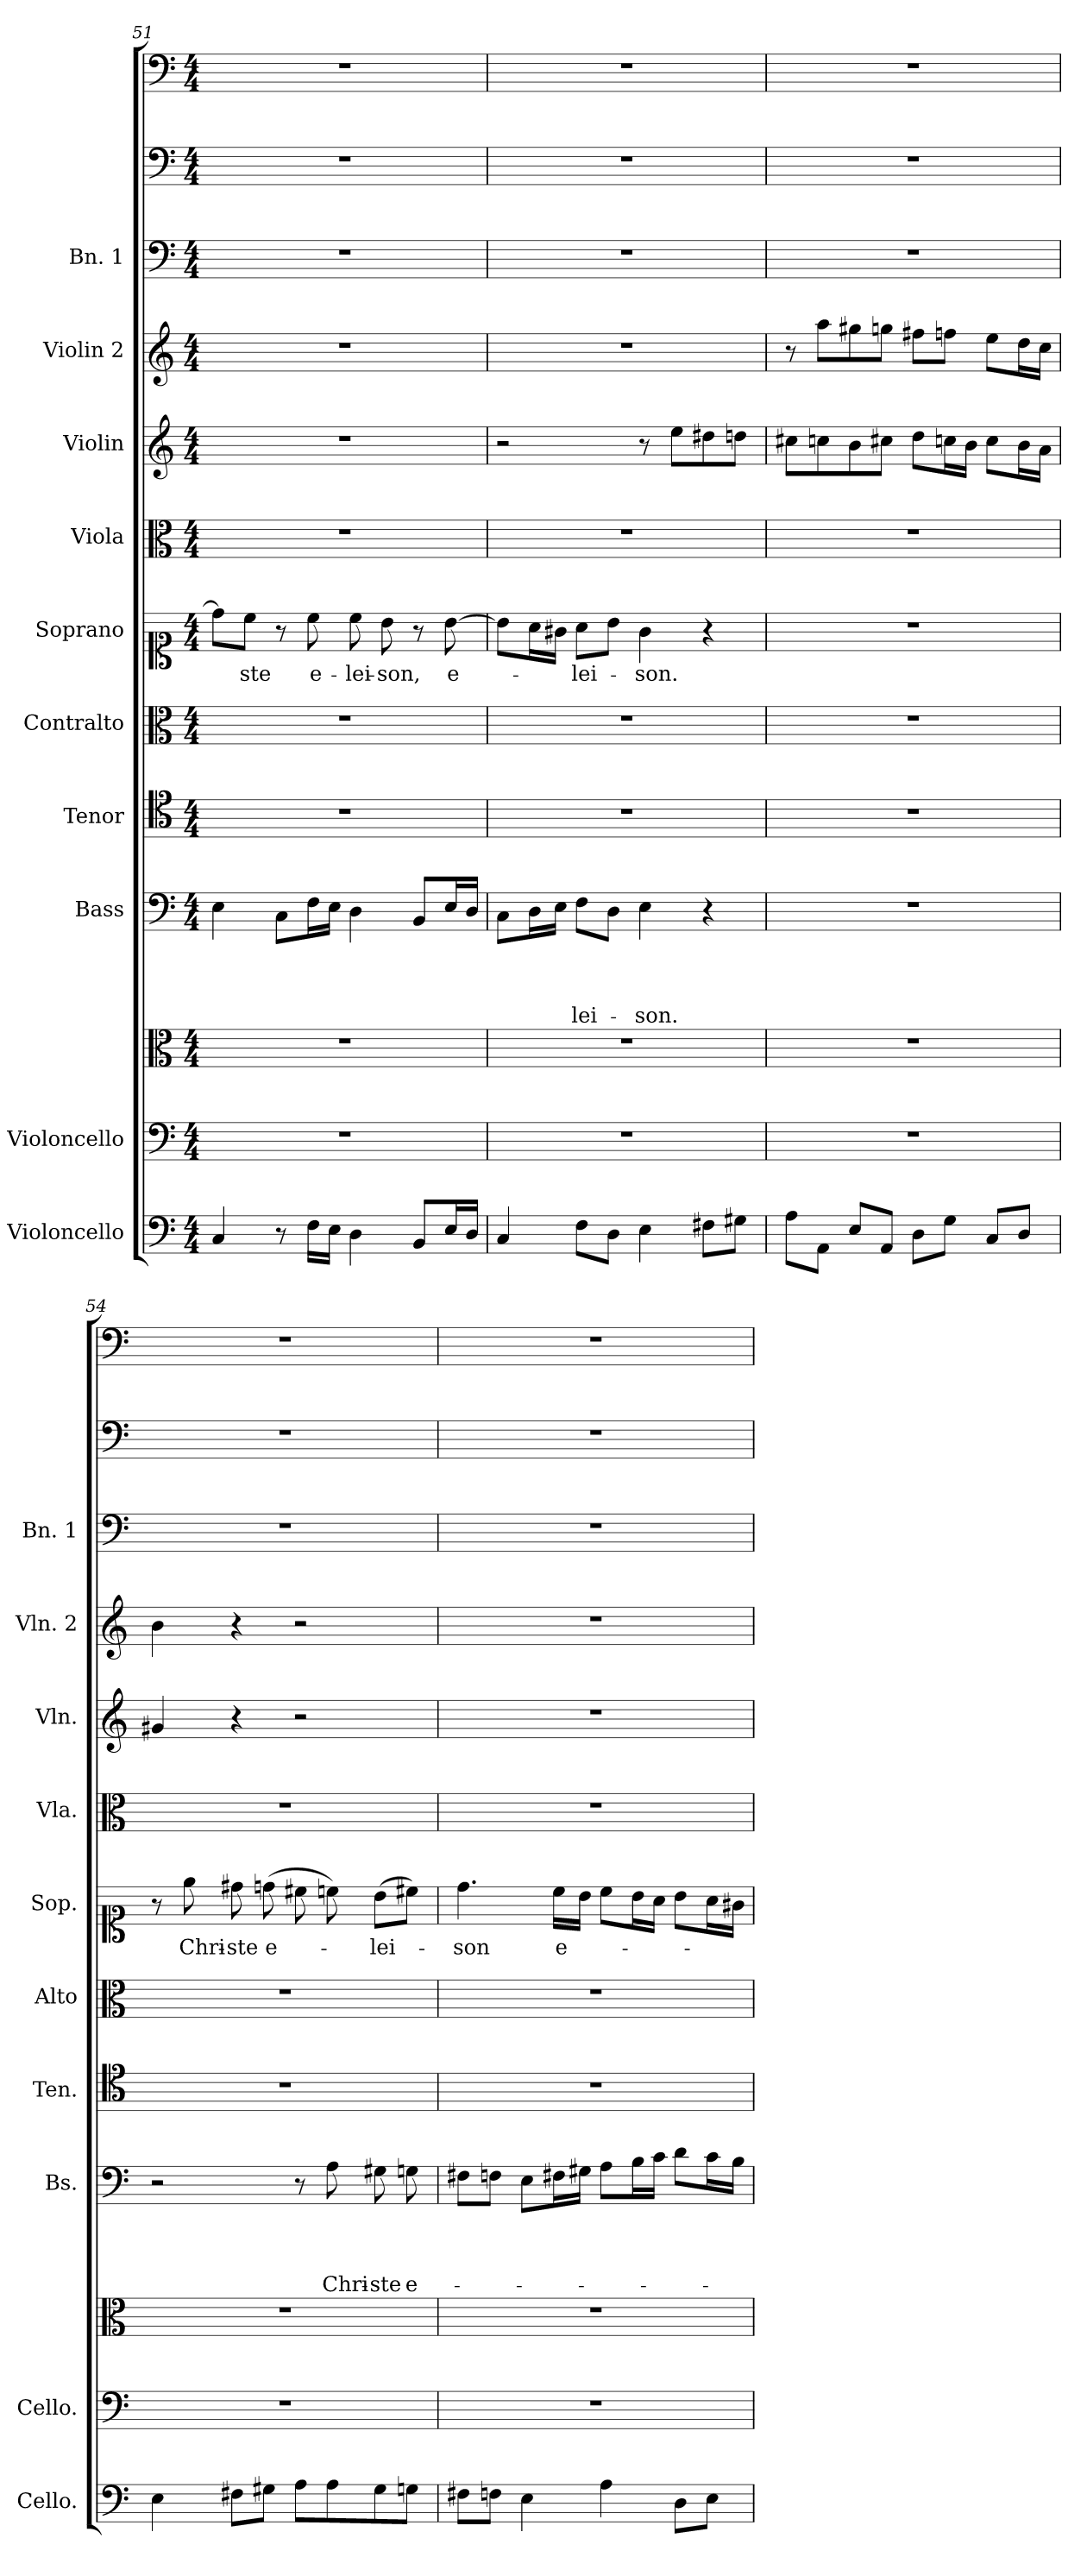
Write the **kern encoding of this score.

**kern	**kern	**kern	**kern	**text	**text	**text	**text	**kern	**kern	**kern	**text	**kern	**kern	**kern	**kern	**kern	**kern
*part13	*part12	*part11	*part10	*part10	*part10	*part10	*part10	*part9	*part8	*part7	*part7	*part6	*part5	*part4	*part3	*part2	*part1
*staff13	*staff12	*staff11	*staff10	*staff10	*staff10	*staff10	*staff10	*staff9	*staff8	*staff7	*staff7	*staff6	*staff5	*staff4	*staff3	*staff2	*staff1
*I"Violoncello	*I"Violoncello	*	*I"Bass	*	*	*	*	*I"Tenor	*I"Contralto	*I"Soprano	*	*I"Viola	*I"Violin	*I"Violin 2	*I"Bn. 1	*	*
*I'Cello.	*I'Cello.	*	*I'Bs.	*	*	*	*	*I'Ten.	*I'Alto	*I'Sop.	*	*I'Vla.	*I'Vln.	*I'Vln. 2	*I'Bn. 1	*	*
*clefF4	*clefF4	*clefC3	*clefF4	*	*	*	*	*clefC4	*clefC3	*clefC1	*	*clefC3	*clefG2	*clefG2	*clefF4	*clefF4	*clefF4
*	*	*	*	*	*	*	*	*ITrd7c12	*	*	*	*	*	*	*	*	*
*k[]	*k[]	*k[]	*k[]	*	*	*	*	*k[]	*k[]	*k[]	*	*k[]	*k[]	*k[]	*k[]	*k[]	*k[]
*C:	*C:	*C:	*C:	*	*	*	*	*C:	*C:	*C:	*	*C:	*C:	*C:	*C:	*C:	*C:
*M4/4	*M4/4	*M4/4	*M4/4	*	*	*	*	*M4/4	*M4/4	*M4/4	*	*M4/4	*M4/4	*M4/4	*M4/4	*M4/4	*M4/4
=51	=51	=51	=51	=51	=51	=51	=51	=51	=51	=51	=51	=51	=51	=51	=51	=51	=51
4C/	1r	1r	4E\	.	.	.	.	1r	1r	8dd\L]	.	1r	1r	1r	1r	1r	1r
!	!	!	!	!	!	!	!	!	!	!	!LO:LY:b	!	!	!	!	!	!
.	.	.	.	.	.	.	.	.	.	8cc\J	-ste	.	.	.	.	.	.
8r	.	.	8C\L	.	.	.	.	.	.	8r	.	.	.	.	.	.	.
!	!	!	!	!	!	!	!	!	!	!	!LO:LY:b	!	!	!	!	!	!
16F\LL	.	.	16F\L	.	.	.	.	.	.	8cc\	e-	.	.	.	.	.	.
16E\JJ	.	.	16E\JJ	.	.	.	.	.	.	.	.	.	.	.	.	.	.
!	!	!	!	!	!	!	!	!	!	!	!LO:LY:b	!	!	!	!	!	!
4D\	.	.	4D\	.	.	.	.	.	.	8cc\	-lei-	.	.	.	.	.	.
!	!	!	!	!	!	!	!	!	!	!	!LO:LY:b	!	!	!	!	!	!
.	.	.	.	.	.	.	.	.	.	8b\	-son,	.	.	.	.	.	.
8BB/L	.	.	8BB/L	.	.	.	.	.	.	8r	.	.	.	.	.	.	.
!	!	!	!	!	!	!	!	!	!	!	!LO:LY:b	!	!	!	!	!	!
16E/L	.	.	16E/L	.	.	.	.	.	.	[>8b\	e-	.	.	.	.	.	.
16D/JJ	.	.	16D/JJ	.	.	.	.	.	.	.	.	.	.	.	.	.	.
!!LO:PB:g=z
=52	=52	=52	=52	=52	=52	=52	=52	=52	=52	=52	=52	=52	=52	=52	=52	=52	=52
4C/	1r	1r	8C\L	.	.	.	.	1r	1r	8b\L]	.	1r	2r	1r	1r	1r	1r
.	.	.	16D\L	.	.	.	.	.	.	16a\L	.	.	.	.	.	.	.
.	.	.	16E\JJ	.	.	.	.	.	.	16g#X\JJ	.	.	.	.	.	.	.
!	!	!	!	!	!	!	!LO:LY:b	!	!	!	!LO:LY:b	!	!	!	!	!	!
8F\L	.	.	8F\L	.	.	.	-lei-	.	.	8a\L	-lei-	.	.	.	.	.	.
8D\J	.	.	8D\J	.	.	.	.	.	.	8b\J	.	.	.	.	.	.	.
!	!	!	!	!	!	!	!LO:LY:b	!	!	!	!LO:LY:b	!	!	!	!	!	!
4E\	.	.	4E\	.	.	.	-son.	.	.	4g#\	-son.	.	8r	.	.	.	.
.	.	.	.	.	.	.	.	.	.	.	.	.	8ee\L	.	.	.	.
8F#X\L	.	.	4r	.	.	.	.	.	.	4r	.	.	8dd#X\	.	.	.	.
8G#X\J	.	.	.	.	.	.	.	.	.	.	.	.	8ddn\J	.	.	.	.
=53	=53	=53	=53	=53	=53	=53	=53	=53	=53	=53	=53	=53	=53	=53	=53	=53	=53
8A\L	1r	1r	1r	.	.	.	.	1r	1r	1r	.	1r	8cc#X\L	8r	1r	1r	1r
8AA\J	.	.	.	.	.	.	.	.	.	.	.	.	8ccn\	8aa\L	.	.	.
8E/L	.	.	.	.	.	.	.	.	.	.	.	.	8b\	8gg#X\	.	.	.
8AA/J	.	.	.	.	.	.	.	.	.	.	.	.	8cc#X\J	8ggn\J	.	.	.
8D\L	.	.	.	.	.	.	.	.	.	.	.	.	8dd\L	8ff#X\L	.	.	.
8G\J	.	.	.	.	.	.	.	.	.	.	.	.	16ccn\L	8ffn\J	.	.	.
.	.	.	.	.	.	.	.	.	.	.	.	.	16b\JJ	.	.	.	.
8C/L	.	.	.	.	.	.	.	.	.	.	.	.	8cc\L	8ee\L	.	.	.
8D/J	.	.	.	.	.	.	.	.	.	.	.	.	16b\L	16dd\L	.	.	.
.	.	.	.	.	.	.	.	.	.	.	.	.	16a\JJ	16cc\JJ	.	.	.
=54	=54	=54	=54	=54	=54	=54	=54	=54	=54	=54	=54	=54	=54	=54	=54	=54	=54
4E\	1r	1r	2r	.	.	.	.	1r	1r	8r	.	1r	4g#X/	4b\	1r	1r	1r
!	!	!	!	!	!	!	!	!	!	!	!LO:LY:b	!	!	!	!	!	!
.	.	.	.	.	.	.	.	.	.	8ee\	Chri-	.	.	.	.	.	.
!	!	!	!	!	!	!	!	!	!	!	!LO:LY:b	!	!	!	!	!	!
8F#X\L	.	.	.	.	.	.	.	.	.	8dd#X\	-ste	.	4r	4r	.	.	.
!	!	!	!	!	!	!	!	!	!	!	!LO:LY:b	!	!	!	!	!	!
8G#X\J	.	.	.	.	.	.	.	.	.	(>8ddn\	e-	.	.	.	.	.	.
8A\L	.	.	8r	.	.	.	.	.	.	8cc#X\	.	.	2r	2r	.	.	.
!	!	!	!	!	!	!	!LO:LY:b	!	!	!	!	!	!	!	!	!	!
8A\	.	.	8A\	.	.	.	Chri-	.	.	8ccn\)	.	.	.	.	.	.	.
!	!	!	!	!	!	!	!LO:LY:b	!	!	!	!LO:LY:b	!	!	!	!	!	!
8G#\	.	.	8G#X\	.	.	.	-ste	.	.	(>8b\L	-lei-	.	.	.	.	.	.
!	!	!	!	!	!	!	!LO:LY:b	!	!	!	!	!	!	!	!	!	!
8Gn\J	.	.	8Gn\	.	.	.	e-	.	.	8cc#X\J)	.	.	.	.	.	.	.
=55	=55	=55	=55	=55	=55	=55	=55	=55	=55	=55	=55	=55	=55	=55	=55	=55	=55
!	!	!	!	!	!	!	!	!	!	!	!LO:LY:b	!	!	!	!	!	!
8F#X\L	1r	1r	8F#X\L	.	.	.	.	1r	1r	4.dd\	-son	1r	1r	1r	1r	1r	1r
8Fn\J	.	.	8Fn\J	.	.	.	.	.	.	.	.	.	.	.	.	.	.
4E\	.	.	8E\L	.	.	.	.	.	.	.	.	.	.	.	.	.	.
!	!	!	!	!	!	!	!	!	!	!	!LO:LY:b	!	!	!	!	!	!
.	.	.	16F#X\L	.	.	.	.	.	.	16cc\LL	e-	.	.	.	.	.	.
.	.	.	16G#X\JJ	.	.	.	.	.	.	16b\JJ	.	.	.	.	.	.	.
4A\	.	.	8A\L	.	.	.	.	.	.	8cc\L	.	.	.	.	.	.	.
.	.	.	16B\L	.	.	.	.	.	.	16b\L	.	.	.	.	.	.	.
.	.	.	16c\JJ	.	.	.	.	.	.	16a\JJ	.	.	.	.	.	.	.
8D\L	.	.	8d\L	.	.	.	.	.	.	8b\L	.	.	.	.	.	.	.
8E\J	.	.	16c\L	.	.	.	.	.	.	16a\L	.	.	.	.	.	.	.
.	.	.	16B\JJ	.	.	.	.	.	.	16g#X\JJ	.	.	.	.	.	.	.
=	=	=	=	=	=	=	=	=	=	=	=	=	=	=	=	=	=
*-	*-	*-	*-	*-	*-	*-	*-	*-	*-	*-	*-	*-	*-	*-	*-	*-	*-
